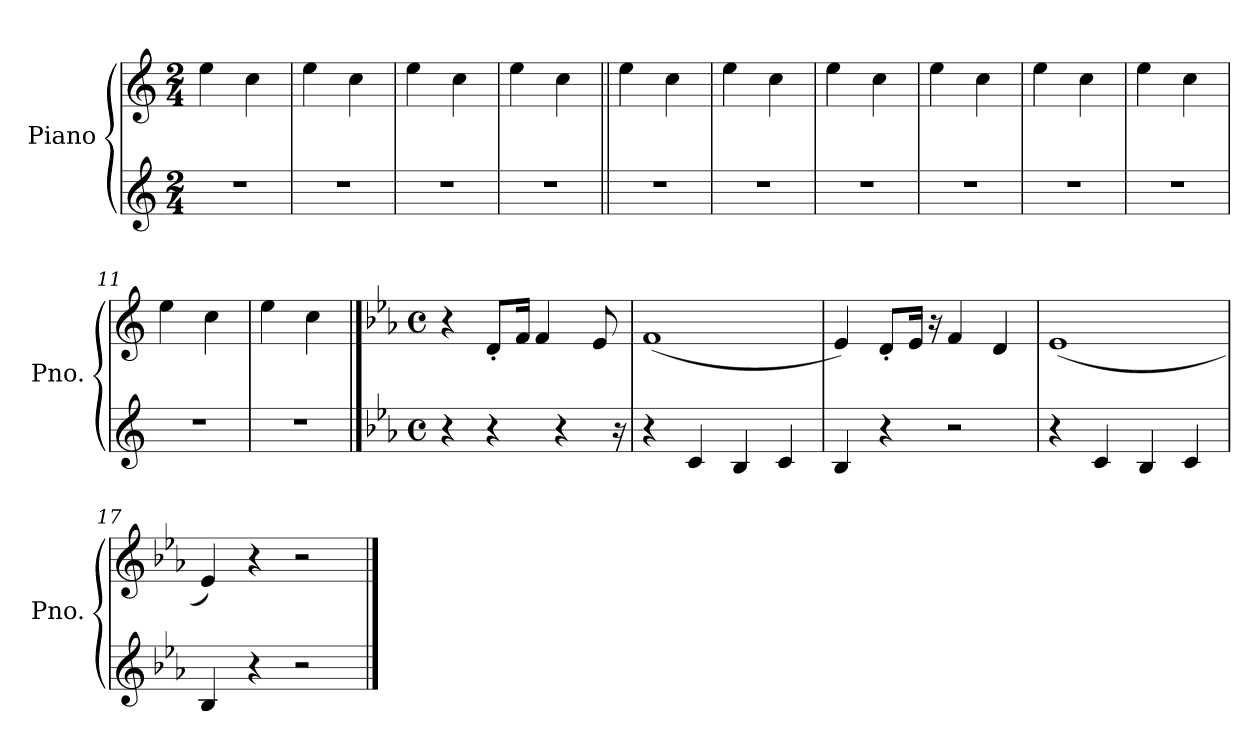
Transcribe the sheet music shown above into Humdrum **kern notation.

**kern	**kern
*part1	*part1
*staff2	*staff1
*I"Piano	*
*I'Pno.	*
*clefG2	*clefG2
*k[]	*k[]
*M2/4	*M2/4
=1	=1
2r	4ee\
.	4cc\
=2	=2
2r	4ee\
.	4cc\
=3	=3
2r	4ee\
.	4cc\
=4	=4
2r	4ee\
.	4cc\
=5||	=5||
2r	4ee\
.	4cc\
=6	=6
2r	4ee\
.	4cc\
=7	=7
2r	4ee\
.	4cc\
!!LO:LB:g=z
=8	=8
2r	4ee\
.	4cc\
=9	=9
2r	4ee\
.	4cc\
=10	=10
2r	4ee\
.	4cc\
=11	=11
2r	4ee\
.	4cc\
=12	=12
2r	4ee\
.	4cc\
==13	==13
*k[b-e-a-]	*k[b-e-a-]
*M4/4	*M4/4
*met(c)	*met(c)
4r	4r
4r	8d'/L
.	16f/Jk
.	4f/
4r	.
.	8e-/
16r	.
!!LO:LB:g=z
=14	=14
4r	(<1f
4c/	.
4B-/	.
4c/	.
=15	=15
4B-/	4e-/)
4r	8d'/L
.	16e-/Jk
.	16r
2r	4f/
.	4d/
=16	=16
4r	(<1e-
4c/	.
4B-/	.
4c/	.
=17	=17
4B-/	4e-/)
4r	4r
2r	2r
==	==
*-	*-
